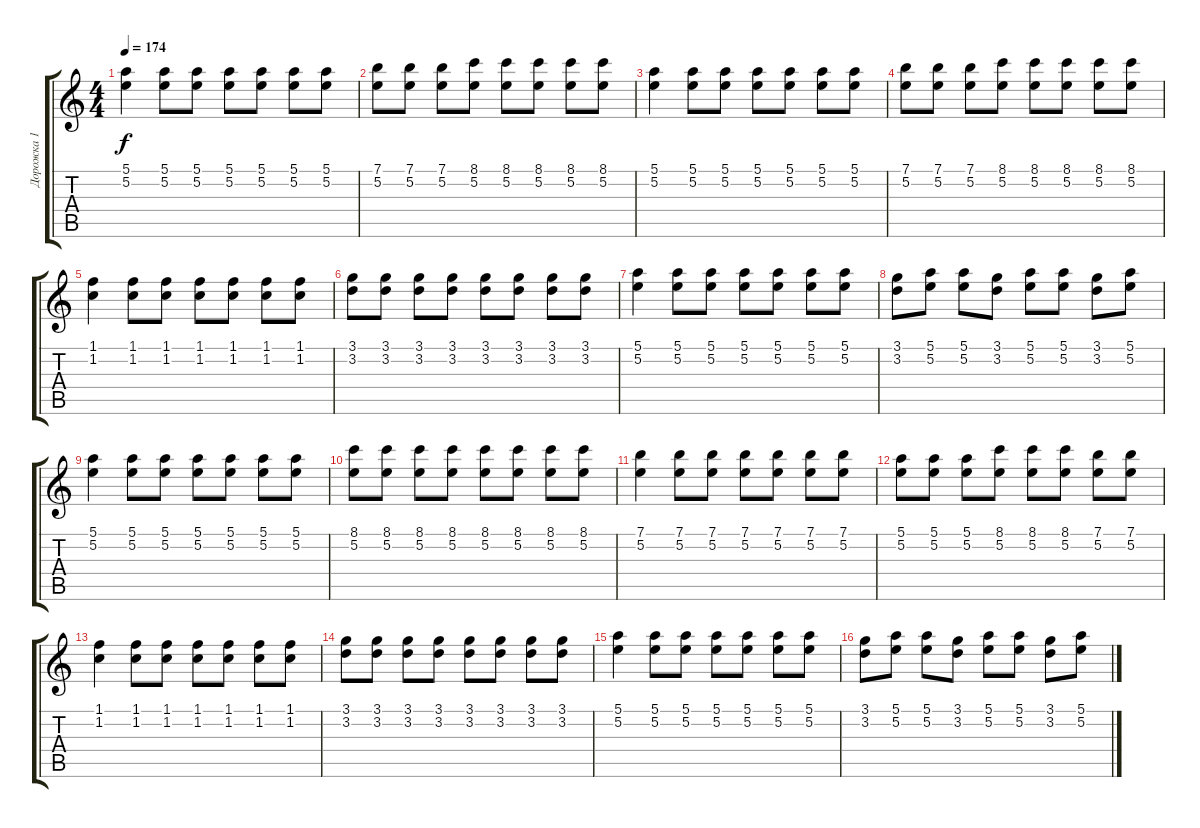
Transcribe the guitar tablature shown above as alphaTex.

\track ("Дорожка 1" "Дорожка 1") {instrument overdrivenguitar}
\staff {score tabs}
\tuning (E4 B3 G3 D3 A2 E2) {hide}
\ts (4 4)
\tempo 174
\clef g2
\ks c
(5.1 5.2).4{dy f} (5.1 5.2).8 (5.1 5.2).8 (5.1 5.2).8 (5.1 5.2).8 (5.1 5.2).8 (5.1 5.2).8 |
(7.1 5.2).8 (7.1 5.2).8 (7.1 5.2).8 (8.1 5.2).8 (8.1 5.2).8 (8.1 5.2).8 (8.1 5.2).8 (8.1 5.2).8 |
(5.1 5.2).4 (5.1 5.2).8 (5.1 5.2).8 (5.1 5.2).8 (5.1 5.2).8 (5.1 5.2).8 (5.1 5.2).8 |
(7.1 5.2).8 (7.1 5.2).8 (7.1 5.2).8 (8.1 5.2).8 (8.1 5.2).8 (8.1 5.2).8 (8.1 5.2).8 (8.1 5.2).8 |
(1.1 1.2).4 (1.1 1.2).8 (1.1 1.2).8 (1.1 1.2).8 (1.1 1.2).8 (1.1 1.2).8 (1.1 1.2).8 |
(3.1 3.2).8 (3.1 3.2).8 (3.1 3.2).8 (3.1 3.2).8 (3.1 3.2).8 (3.1 3.2).8 (3.1 3.2).8 (3.1 3.2).8 |
(5.1 5.2).4 (5.1 5.2).8 (5.1 5.2).8 (5.1 5.2).8 (5.1 5.2).8 (5.1 5.2).8 (5.1 5.2).8 |
(3.1 3.2).8 (5.1 5.2).8 (5.1 5.2).8 (3.1 3.2).8 (5.1 5.2).8 (5.1 5.2).8 (3.1 3.2).8 (5.1 5.2).8 |
(5.1 5.2).4 (5.1 5.2).8 (5.1 5.2).8 (5.1 5.2).8 (5.1 5.2).8 (5.1 5.2).8 (5.1 5.2).8 |
(8.1 5.2).8 (8.1 5.2).8 (8.1 5.2).8 (8.1 5.2).8 (8.1 5.2).8 (8.1 5.2).8 (8.1 5.2).8 (8.1 5.2).8 |
(7.1 5.2).4 (7.1 5.2).8 (7.1 5.2).8 (7.1 5.2).8 (7.1 5.2).8 (7.1 5.2).8 (7.1 5.2).8 |
(5.1 5.2).8 (5.1 5.2).8 (5.1 5.2).8 (8.1 5.2).8 (8.1 5.2).8 (8.1 5.2).8 (7.1 5.2).8 (7.1 5.2).8 |
(1.1 1.2).4 (1.1 1.2).8 (1.1 1.2).8 (1.1 1.2).8 (1.1 1.2).8 (1.1 1.2).8 (1.1 1.2).8 |
(3.1 3.2).8 (3.1 3.2).8 (3.1 3.2).8 (3.1 3.2).8 (3.1 3.2).8 (3.1 3.2).8 (3.1 3.2).8 (3.1 3.2).8 |
(5.1 5.2).4 (5.1 5.2).8 (5.1 5.2).8 (5.1 5.2).8 (5.1 5.2).8 (5.1 5.2).8 (5.1 5.2).8 |
(3.1 3.2).8 (5.1 5.2).8 (5.1 5.2).8 (3.1 3.2).8 (5.1 5.2).8 (5.1 5.2).8 (3.1 3.2).8 (5.1 5.2).8
